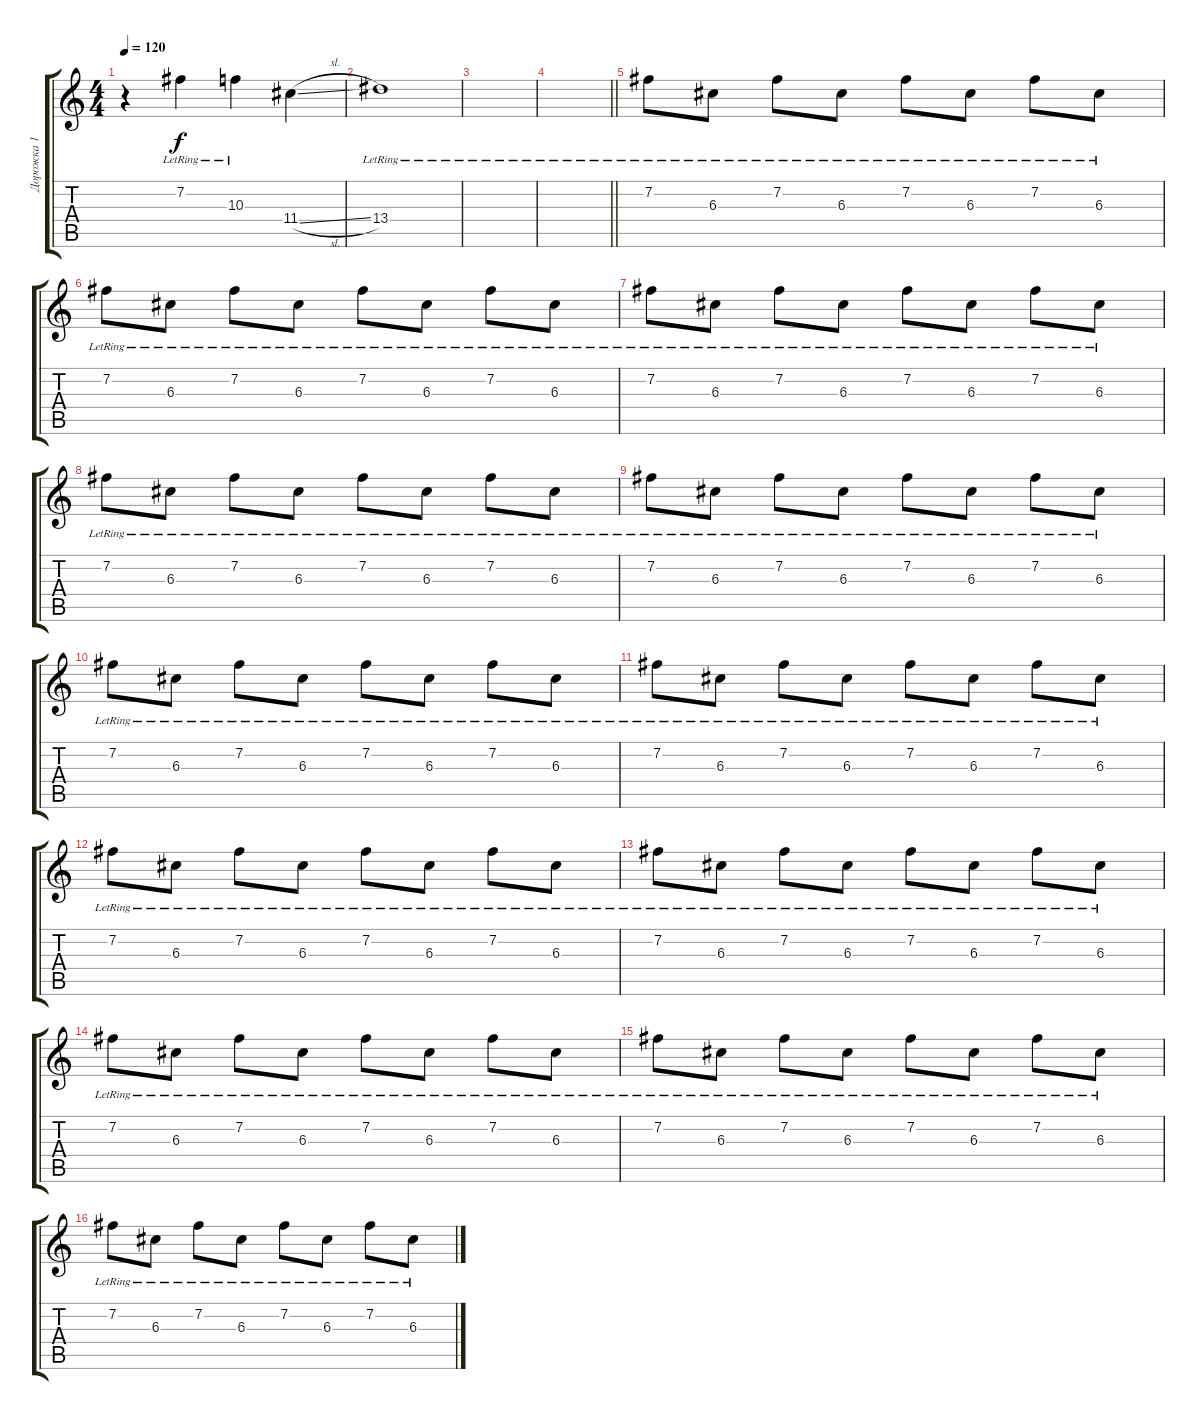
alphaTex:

\track ("Дорожка 1" "Дорожка 1") {instrument acousticguitarsteel}
\staff {score tabs}
\tuning (E4 B3 G3 D3 A2 E2) {hide}
\ts (4 4)
\tempo 120
\clef g2
\ks c
r.4{dy f} 7.2{lr}.4 10.3{lr}.4 11.4{sl}.4 |
13.4{lr}.1 |
|
\barLineRight lightlight
|
7.2{lr}.8 6.3{lr}.8 7.2{lr}.8 6.3{lr}.8 7.2{lr}.8 6.3{lr}.8 7.2{lr}.8 6.3{lr}.8 |
7.2{lr}.8 6.3{lr}.8 7.2{lr}.8 6.3{lr}.8 7.2{lr}.8 6.3{lr}.8 7.2{lr}.8 6.3{lr}.8 |
7.2{lr}.8 6.3{lr}.8 7.2{lr}.8 6.3{lr}.8 7.2{lr}.8 6.3{lr}.8 7.2{lr}.8 6.3{lr}.8 |
7.2{lr}.8 6.3{lr}.8 7.2{lr}.8 6.3{lr}.8 7.2{lr}.8 6.3{lr}.8 7.2{lr}.8 6.3{lr}.8 |
7.2{lr}.8 6.3{lr}.8 7.2{lr}.8 6.3{lr}.8 7.2{lr}.8 6.3{lr}.8 7.2{lr}.8 6.3{lr}.8 |
7.2{lr}.8 6.3{lr}.8 7.2{lr}.8 6.3{lr}.8 7.2{lr}.8 6.3{lr}.8 7.2{lr}.8 6.3{lr}.8 |
7.2{lr}.8 6.3{lr}.8 7.2{lr}.8 6.3{lr}.8 7.2{lr}.8 6.3{lr}.8 7.2{lr}.8 6.3{lr}.8 |
7.2{lr}.8 6.3{lr}.8 7.2{lr}.8 6.3{lr}.8 7.2{lr}.8 6.3{lr}.8 7.2{lr}.8 6.3{lr}.8 |
7.2{lr}.8 6.3{lr}.8 7.2{lr}.8 6.3{lr}.8 7.2{lr}.8 6.3{lr}.8 7.2{lr}.8 6.3{lr}.8 |
7.2{lr}.8 6.3{lr}.8 7.2{lr}.8 6.3{lr}.8 7.2{lr}.8 6.3{lr}.8 7.2{lr}.8 6.3{lr}.8 |
7.2{lr}.8 6.3{lr}.8 7.2{lr}.8 6.3{lr}.8 7.2{lr}.8 6.3{lr}.8 7.2{lr}.8 6.3{lr}.8 |
7.2{lr}.8 6.3{lr}.8 7.2{lr}.8 6.3{lr}.8 7.2{lr}.8 6.3{lr}.8 7.2{lr}.8 6.3{lr}.8
